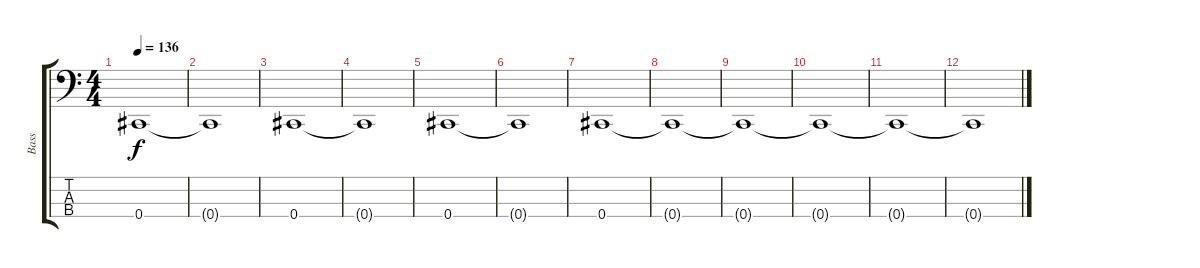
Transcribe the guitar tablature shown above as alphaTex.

\track ("Bass" "Bass") {instrument electricbassfinger}
\staff {score tabs}
\tuning (Gb2 Db2 Ab1 Db1) {hide}
\ts (4 4)
\tempo 136
\clef f4
\ks c
0.4.1{dy f} |
0.4{t}.1 |
0.4.1 |
0.4{t}.1 |
0.4.1 |
0.4{t}.1 |
0.4.1 |
0.4{t}.1 |
0.4{t}.1 |
0.4{t}.1 |
0.4{t}.1 |
0.4{t}.1
